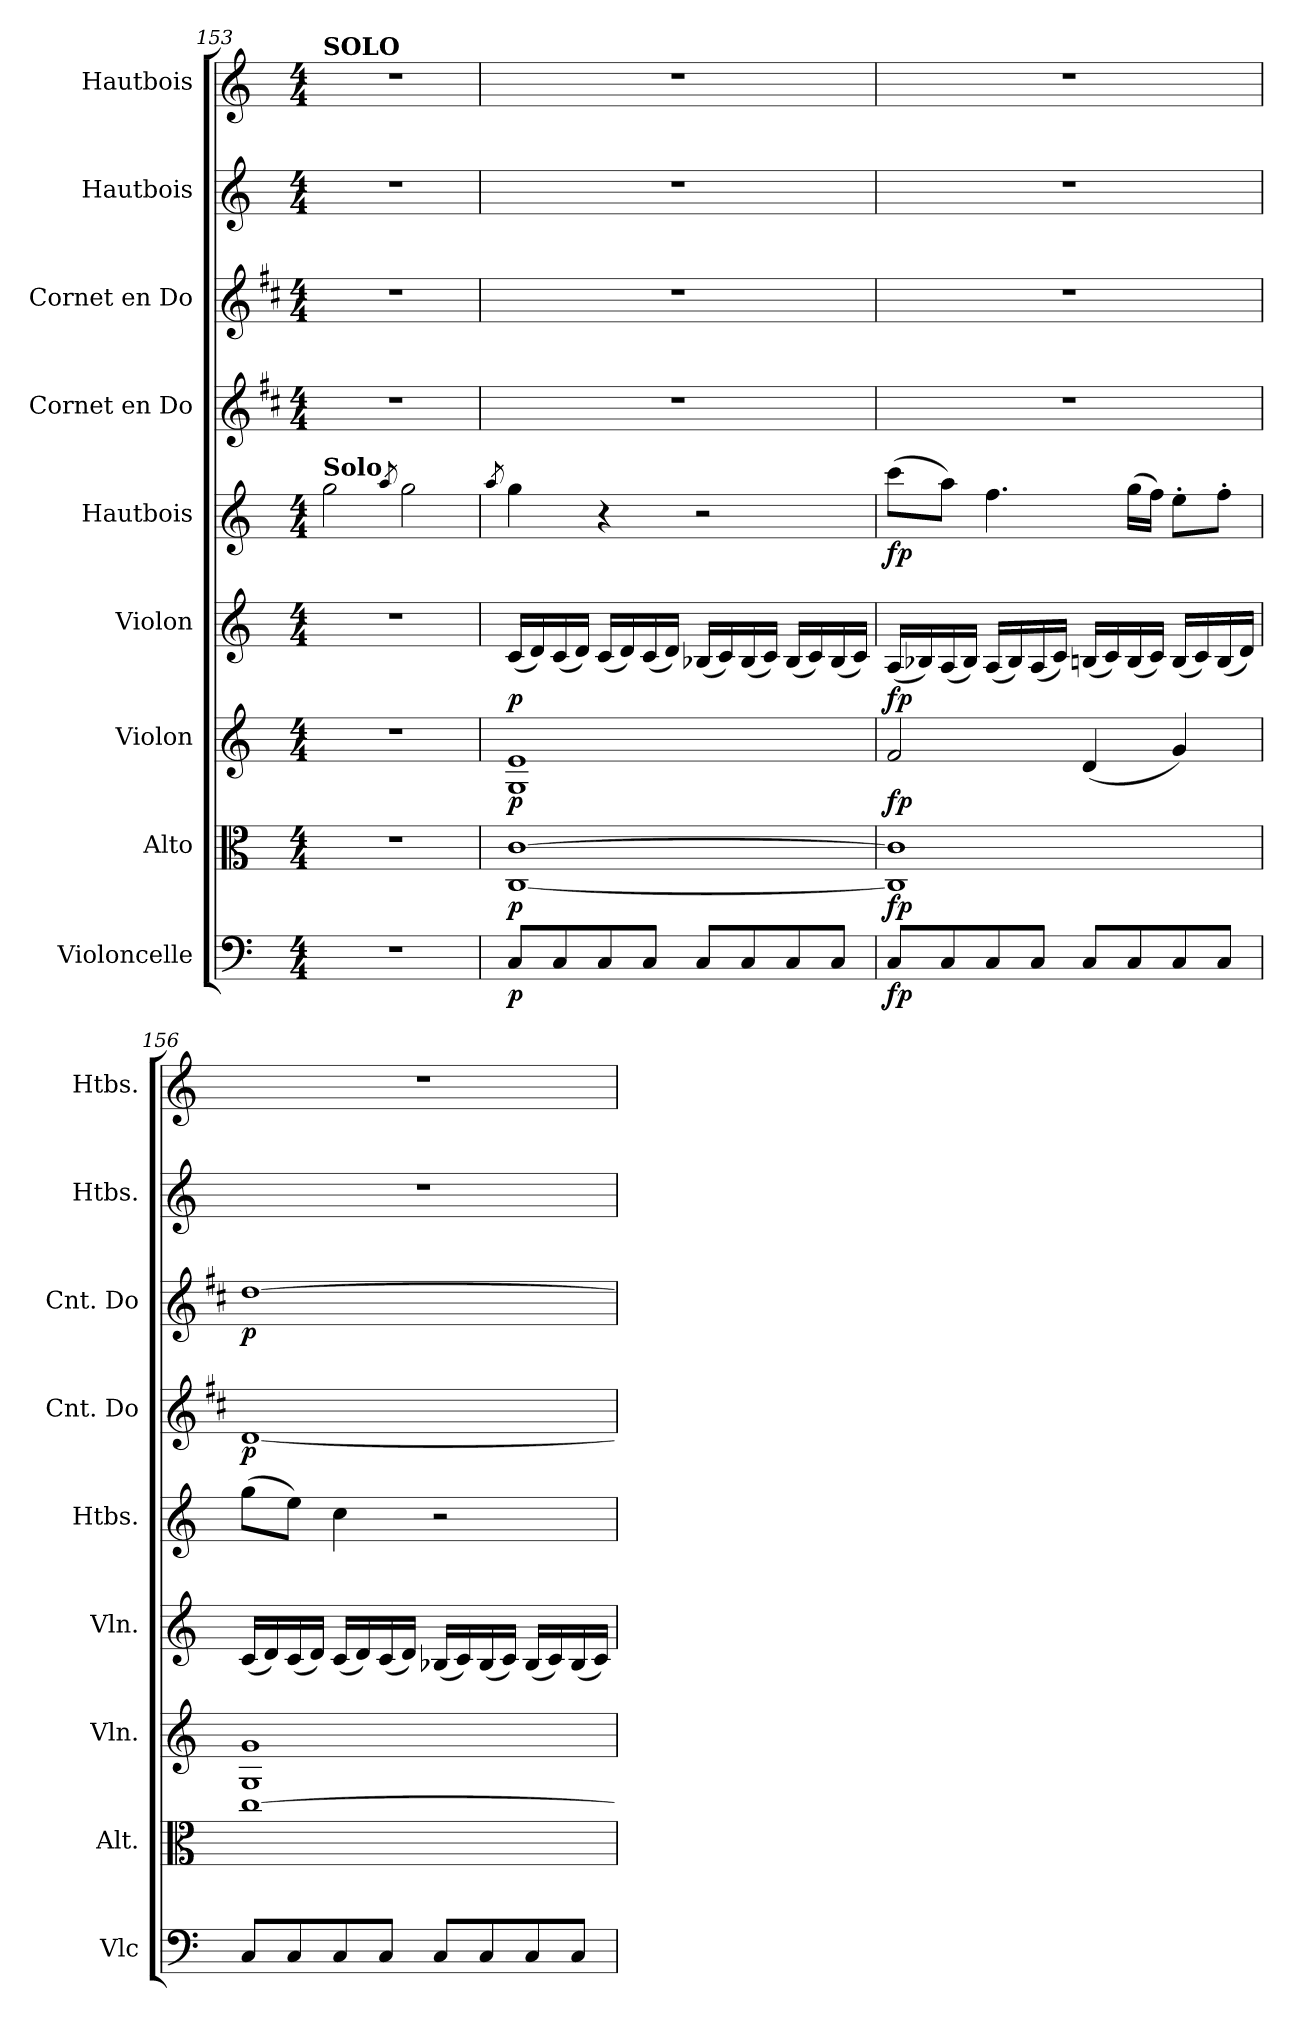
**kern	**dynam	**kern	**dynam	**kern	**dynam	**kern	**dynam	**kern	**dynam	**kern	**dynam	**kern	**dynam	**kern	**kern
*part9	*part9	*part8	*part8	*part7	*part7	*part6	*part6	*part5	*part5	*part4	*part4	*part3	*part3	*part2	*part1
*staff9	*staff9	*staff8	*staff8	*staff7	*staff7	*staff6	*staff6	*staff5	*staff5	*staff4	*staff4	*staff3	*staff3	*staff2	*staff1
*I"Violoncelle	*	*I"Alto	*	*I"Violon	*	*I"Violon	*	*I"Hautbois	*	*I"Cornet en Do	*	*I"Cornet en Do	*	*I"Hautbois	*I"Hautbois
*I'Vlc	*	*I'Alt.	*	*I'Vln.	*	*I'Vln.	*	*I'Htbs.	*	*I'Cnt. Do	*	*I'Cnt. Do	*	*I'Htbs.	*I'Htbs.
*clefF4	*	*clefC3	*	*clefG2	*	*clefG2	*	*clefG2	*	*clefG2	*	*clefG2	*	*clefG2	*clefG2
*	*	*	*	*	*	*	*	*	*	*ITrd1c2	*	*ITrd1c2	*	*	*
*k[]	*	*k[]	*	*k[]	*	*k[]	*	*k[]	*	*k[]	*	*k[]	*	*k[]	*k[]
*M4/4	*	*M4/4	*	*M4/4	*	*M4/4	*	*M4/4	*	*M4/4	*	*M4/4	*	*M4/4	*M4/4
=153	=153	=153	=153	=153	=153	=153	=153	=153	=153	=153	=153	=153	=153	=153	=153
!	!	!	!	!	!	!	!	!	!	!	!	!	!	!	!LO:TX:a:B:t=SOLO
!	!	!	!	!	!	!	!	!LO:TX:a:B:t=Solo	!	!	!	!	!	!	!
1r	.	1r	.	1r	.	1r	.	2gg\	.	1r	.	1r	.	1r	1r
.	.	.	.	.	.	.	.	8qaa/	.	.	.	.	.	.	.
.	.	.	.	.	.	.	.	2gg\	.	.	.	.	.	.	.
!!LO:PB:g=z
=154	=154	=154	=154	=154	=154	=154	=154	=154	=154	=154	=154	=154	=154	=154	=154
.	.	.	.	.	.	.	.	8qaa/	.	.	.	.	.	.	.
!	!LO:DY:b	!	!LO:DY:b	!	!LO:DY:b	!	!LO:DY:b	!	!	!	!	!	!	!	!
8C/L	p	[1C [1c	p	1G 1e	p	(16c/LL	p	4gg\	.	1r	.	1r	.	1r	1r
.	.	.	.	.	.	16d/)	.	.	.	.	.	.	.	.	.
8C/	.	.	.	.	.	(16c/	.	.	.	.	.	.	.	.	.
.	.	.	.	.	.	16d/JJ)	.	.	.	.	.	.	.	.	.
8C/	.	.	.	.	.	(16c/LL	.	4r	.	.	.	.	.	.	.
.	.	.	.	.	.	16d/)	.	.	.	.	.	.	.	.	.
8C/J	.	.	.	.	.	(16c/	.	.	.	.	.	.	.	.	.
.	.	.	.	.	.	16d/JJ)	.	.	.	.	.	.	.	.	.
8C/L	.	.	.	.	.	(16B-X/LL	.	2r	.	.	.	.	.	.	.
.	.	.	.	.	.	16c/)	.	.	.	.	.	.	.	.	.
8C/	.	.	.	.	.	(16B-/	.	.	.	.	.	.	.	.	.
.	.	.	.	.	.	16c/JJ)	.	.	.	.	.	.	.	.	.
8C/	.	.	.	.	.	(16B-/LL	.	.	.	.	.	.	.	.	.
.	.	.	.	.	.	16c/)	.	.	.	.	.	.	.	.	.
8C/J	.	.	.	.	.	(16B-/	.	.	.	.	.	.	.	.	.
.	.	.	.	.	.	16c/JJ)	.	.	.	.	.	.	.	.	.
=155	=155	=155	=155	=155	=155	=155	=155	=155	=155	=155	=155	=155	=155	=155	=155
!	!LO:DY:b	!	!LO:DY:b	!	!LO:DY:b	!	!LO:DY:b	!	!LO:DY:b	!	!	!	!	!	!
8C/L	fp	1C] 1c]	fp	2f/	fp	(16A/LL	fp	(8ccc\L	fp	1r	.	1r	.	1r	1r
.	.	.	.	.	.	16B-X/)	.	.	.	.	.	.	.	.	.
8C/	.	.	.	.	.	(16A/	.	8aa\J)	.	.	.	.	.	.	.
.	.	.	.	.	.	16B-/JJ)	.	.	.	.	.	.	.	.	.
8C/	.	.	.	.	.	(16A/LL	.	4.ff\	.	.	.	.	.	.	.
.	.	.	.	.	.	16B-/)	.	.	.	.	.	.	.	.	.
8C/J	.	.	.	.	.	(16A/	.	.	.	.	.	.	.	.	.
.	.	.	.	.	.	16c/JJ)	.	.	.	.	.	.	.	.	.
8C/L	.	.	.	(4d/	.	(16Bn/LL	.	.	.	.	.	.	.	.	.
.	.	.	.	.	.	16c/)	.	.	.	.	.	.	.	.	.
8C/	.	.	.	.	.	(16B/	.	(16gg\LL	.	.	.	.	.	.	.
.	.	.	.	.	.	16c/JJ)	.	16ff\JJ)	.	.	.	.	.	.	.
8C/	.	.	.	4g/)	.	(16B/LL	.	8ee'\L	.	.	.	.	.	.	.
.	.	.	.	.	.	16c/)	.	.	.	.	.	.	.	.	.
8C/J	.	.	.	.	.	(16B/	.	8ff'\J	.	.	.	.	.	.	.
.	.	.	.	.	.	16d/JJ)	.	.	.	.	.	.	.	.	.
!!LO:PB:g=z
=156	=156	=156	=156	=156	=156	=156	=156	=156	=156	=156	=156	=156	=156	=156	=156
!	!	!	!	!	!	!	!	!	!	!	!LO:DY:b	!	!LO:DY:b	!	!
8C/L	.	[1cc	.	1G 1g	.	(16c/LL	.	(8gg\L	.	[1c	p	[1cc	p	1r	1r
.	.	.	.	.	.	16d/)	.	.	.	.	.	.	.	.	.
8C/	.	.	.	.	.	(16c/	.	8ee\J)	.	.	.	.	.	.	.
.	.	.	.	.	.	16d/JJ)	.	.	.	.	.	.	.	.	.
8C/	.	.	.	.	.	(16c/LL	.	4cc\	.	.	.	.	.	.	.
.	.	.	.	.	.	16d/)	.	.	.	.	.	.	.	.	.
8C/J	.	.	.	.	.	(16c/	.	.	.	.	.	.	.	.	.
.	.	.	.	.	.	16d/JJ)	.	.	.	.	.	.	.	.	.
8C/L	.	.	.	.	.	(16B-X/LL	.	2r	.	.	.	.	.	.	.
.	.	.	.	.	.	16c/)	.	.	.	.	.	.	.	.	.
8C/	.	.	.	.	.	(16B-/	.	.	.	.	.	.	.	.	.
.	.	.	.	.	.	16c/JJ)	.	.	.	.	.	.	.	.	.
8C/	.	.	.	.	.	(16B-/LL	.	.	.	.	.	.	.	.	.
.	.	.	.	.	.	16c/)	.	.	.	.	.	.	.	.	.
8C/J	.	.	.	.	.	(16B-/	.	.	.	.	.	.	.	.	.
.	.	.	.	.	.	16c/JJ)	.	.	.	.	.	.	.	.	.
=	=	=	=	=	=	=	=	=	=	=	=	=	=	=	=
*-	*-	*-	*-	*-	*-	*-	*-	*-	*-	*-	*-	*-	*-	*-	*-
